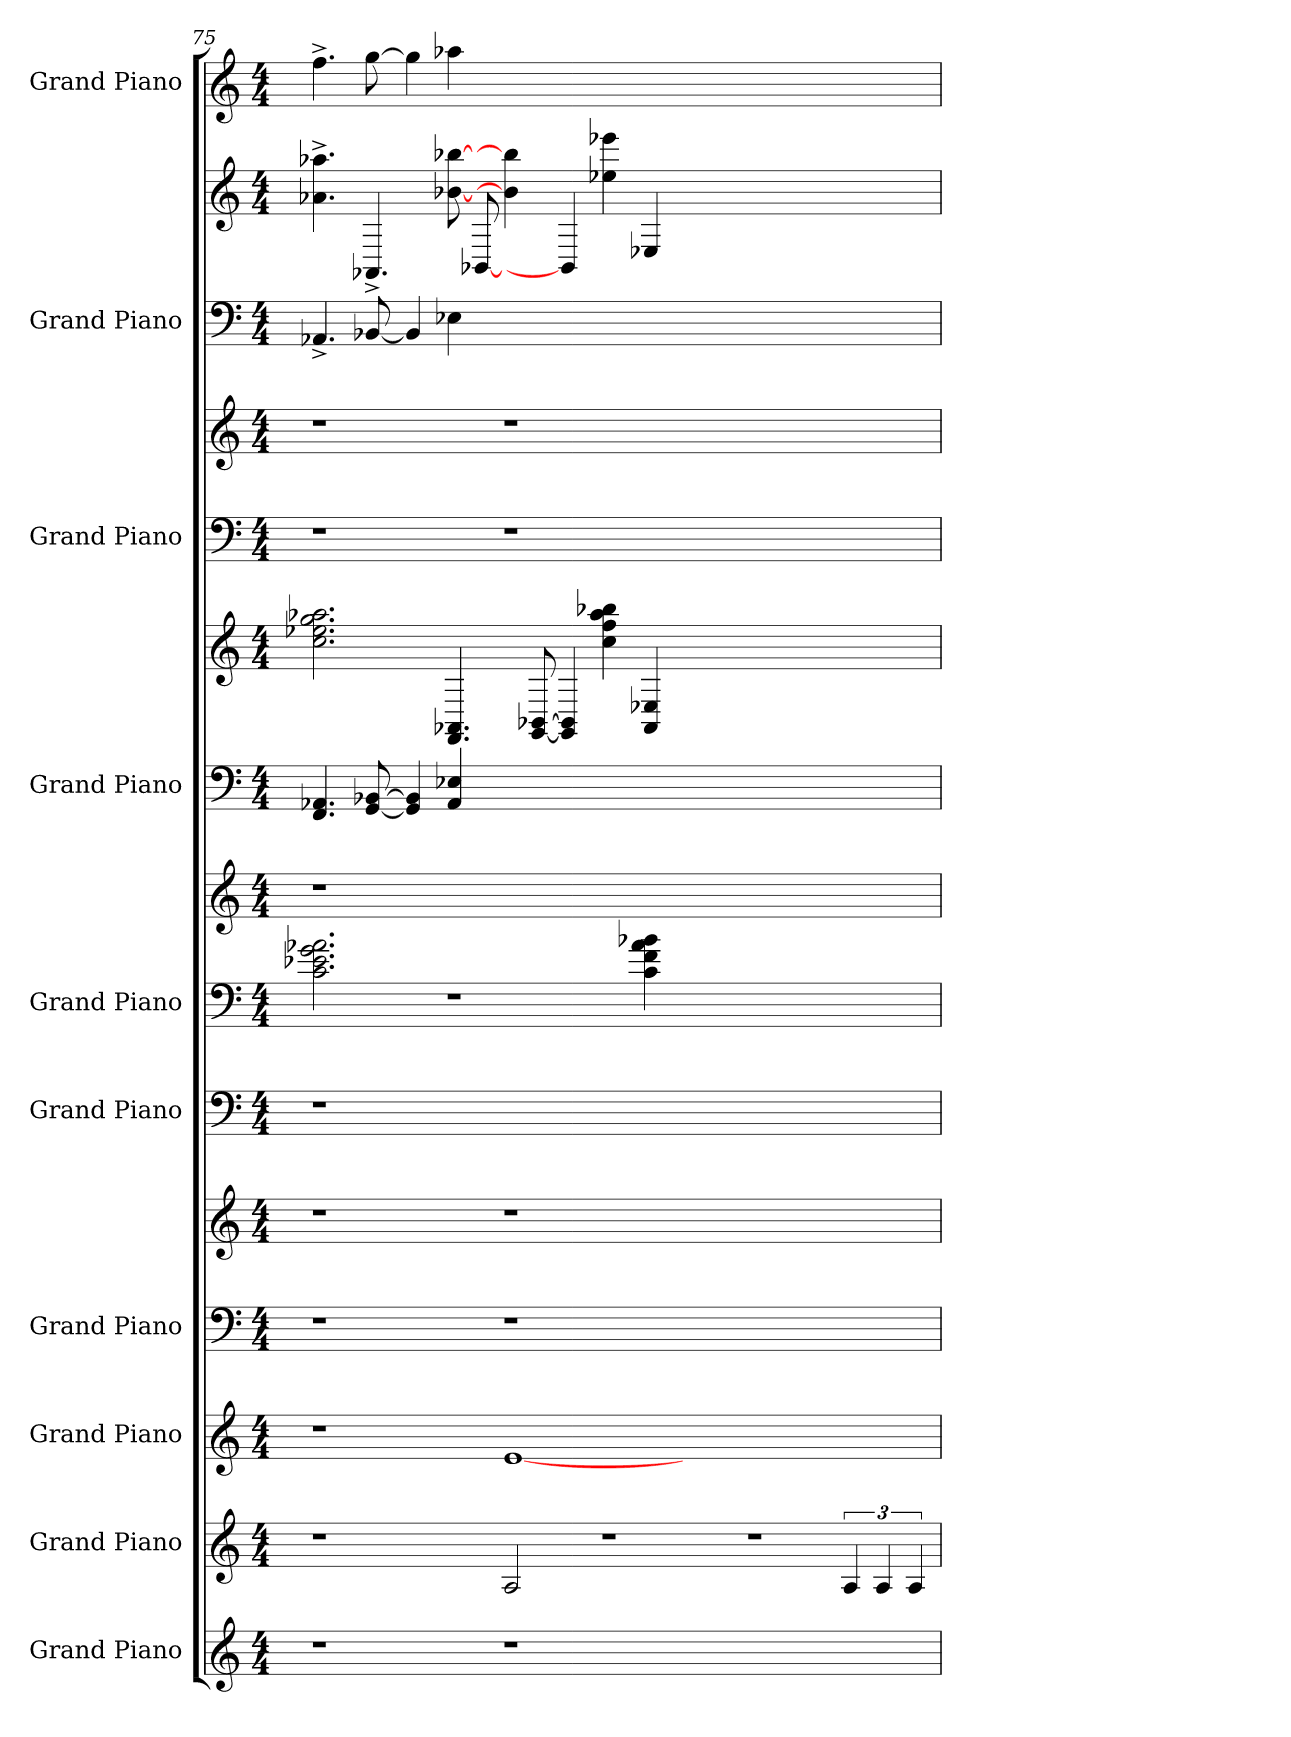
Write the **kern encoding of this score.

**kern	**kern	**kern	**kern	**kern	**kern	**kern	**kern	**kern	**kern	**kern	**kern	**kern	**kern	**kern
*part10	*part9	*part8	*part7	*part7	*part6	*part5	*part5	*part4	*part4	*part3	*part3	*part2	*part2	*part1
*staff15	*staff14	*staff13	*staff12	*staff11	*staff10	*staff9	*staff8	*staff7	*staff6	*staff5	*staff4	*staff3	*staff2	*staff1
*I"Grand Piano	*I"Grand Piano	*I"Grand Piano	*I"Grand Piano	*	*I"Grand Piano	*I"Grand Piano	*	*I"Grand Piano	*	*I"Grand Piano	*	*I"Grand Piano	*	*I"Grand Piano
*clefG2	*clefG2	*clefG2	*clefF4	*clefG2	*clefF4	*clefF4	*clefG2	*clefF4	*clefG2	*clefF4	*clefG2	*clefF4	*clefG2	*clefG2
*k[]	*k[]	*k[]	*k[]	*k[]	*k[]	*k[]	*k[]	*k[]	*k[]	*k[]	*k[]	*k[]	*k[]	*k[]
*C:	*C:	*C:	*C:	*C:	*C:	*C:	*C:	*C:	*C:	*C:	*C:	*C:	*C:	*C:
*M4/4	*M4/4	*M4/4	*M4/4	*M4/4	*M4/4	*M4/4	*M4/4	*M4/4	*M4/4	*M4/4	*M4/4	*M4/4	*M4/4	*M4/4
=75	=75	=75	=75	=75	=75	=75	=75	=75	=75	=75	=75	=75	=75	=75
1r	1r	1r	1r	1r	1r	2.c 2.e-X 2.g 2.a-X	1r	4.FF 4.AA-X	2.cc 2.ee-X 2.gg 2.aa-X	1r	1r	4.AA-X^	4.a-X^ 4.aa-X^	4.ff^
.	.	.	.	.	.	.	.	[8GG [8BB-X	.	.	.	[8BB-X	4.AA-X^	[8gg
.	.	.	.	.	.	.	.	4GG] 4BB-]	.	.	.	4BB-]	.	4gg]
.	.	.	.	.	.	1r	.	4AA- 4E-X	4.FF 4.AA-X	.	.	4E-X	[8b-X [8bb-X	4aa-X
.	.	.	.	.	.	.	.	.	.	.	.	.	[8BB-X	.
1r	2A	[1e	1r	1r	0.ryy	.	0.ryy	0.ryy	.	1r	1r	0.ryy	4b-] 4bb-]	0.ryy
.	.	.	.	.	.	.	.	.	[8GG [8BB-X	.	.	.	.	.
.	.	.	.	.	.	.	.	.	4GG] 4BB-]	.	.	.	4BB-]	.
.	1r	.	.	.	.	.	.	.	4cc 4ff 4aa- 4bb-X	.	.	.	4ee-X 4eee-X	.
.	.	.	.	.	.	4c 4f 4a- 4b-X	.	.	4AA- 4E-X	.	.	.	4E-X	.
0ryy	.	0ryy	0ryy	0ryy	.	0ryy	.	.	0ryy	0ryy	0ryy	.	0ryy	.
.	1r	.	.	.	.	.	.	.	.	.	.	.	.	.
.	6A	.	.	.	.	.	.	.	.	.	.	.	.	.
.	6A	.	.	.	.	.	.	.	.	.	.	.	.	.
.	6A	.	.	.	.	.	.	.	.	.	.	.	.	.
=	=	=	=	=	=	=	=	=	=	=	=	=	=	=
*-	*-	*-	*-	*-	*-	*-	*-	*-	*-	*-	*-	*-	*-	*-
